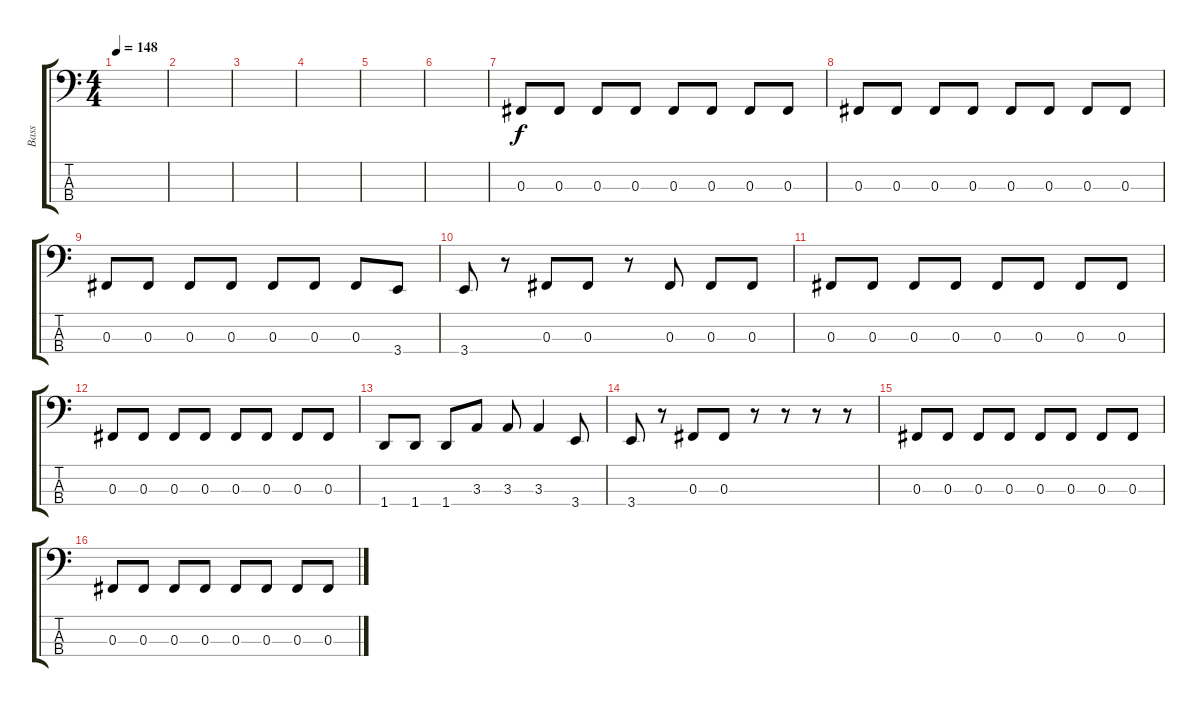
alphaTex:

\track ("Bass" "Bass") {instrument electricbassfinger}
\staff {score tabs}
\tuning (E2 B1 Gb1 Db1) {hide}
\ts (4 4)
\tempo 148
\clef f4
\ks c
|
|
|
|
|
|
0.3.8 0.3.8 0.3.8 0.3.8 0.3.8 0.3.8 0.3.8 0.3.8 |
0.3.8 0.3.8 0.3.8 0.3.8 0.3.8 0.3.8 0.3.8 0.3.8 |
0.3.8 0.3.8 0.3.8 0.3.8 0.3.8 0.3.8 0.3.8 3.4.8 |
3.4.8 r.8 0.3.8 0.3.8 r.8 0.3.8 0.3.8 0.3.8 |
0.3.8 0.3.8 0.3.8 0.3.8 0.3.8 0.3.8 0.3.8 0.3.8 |
0.3.8 0.3.8 0.3.8 0.3.8 0.3.8 0.3.8 0.3.8 0.3.8 |
1.4.8 1.4.8 1.4.8 3.3.8 3.3.8 3.3.4 3.4.8 |
3.4.8 r.8 0.3.8 0.3.8 r.8 r.8 r.8 r.8 |
0.3.8 0.3.8 0.3.8 0.3.8 0.3.8 0.3.8 0.3.8 0.3.8 |
0.3.8 0.3.8 0.3.8 0.3.8 0.3.8 0.3.8 0.3.8 0.3.8
